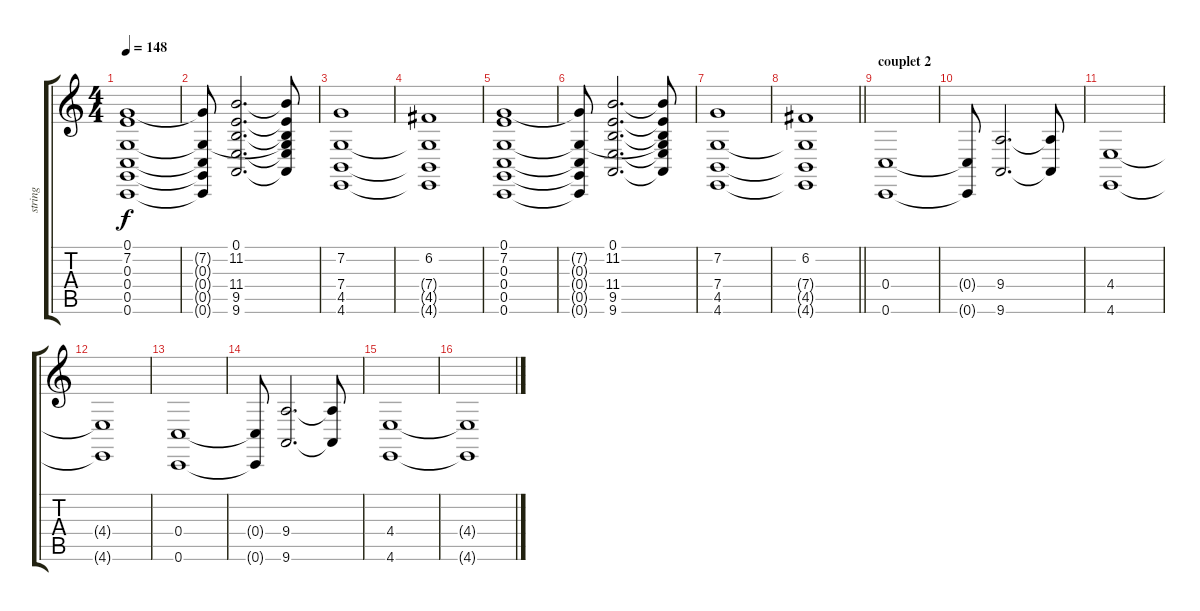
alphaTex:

\track ("string" "string") {instrument stringensemble1}
\staff {score tabs}
\tuning (E4 C4 G3 C3 G2 C2) {hide}
\ts (4 4)
\tempo 148
\clef g2
\ks c
(0.1 7.2 0.3 0.4 0.5 0.6).1{dy f} |
(7.2{t} 0.3{t} 0.4{t} 0.5{t} 0.6{t}).8 (0.1 11.2 11.4 9.5 9.6).2{d} (0.1{t} 11.2{t} 0.3{t} 11.4{t} 9.5{t} 9.6{t}).8 |
(7.2 7.4 4.5 4.6).1 |
(6.2 7.4{t} 4.5{t} 4.6{t}).1 |
(0.1 7.2 0.3 0.4 0.5 0.6).1 |
(7.2{t} 0.3{t} 0.4{t} 0.5{t} 0.6{t}).8 (0.1 11.2 11.4 9.5 9.6).2{d} (0.1{t} 11.2{t} 0.3{t} 11.4{t} 9.5{t} 9.6{t}).8 |
(7.2 7.4 4.5 4.6).1 |
\barLineRight lightlight
(6.2 7.4{t} 4.5{t} 4.6{t}).1 |
\section ("" "couplet 2")
(0.4 0.6).1 |
(0.4{t} 0.6{t}).8 (9.4 9.6).2{d} (9.4{t} 9.6{t}).8 |
(4.4 4.6).1 |
(4.4{t} 4.6{t}).1 |
(0.4 0.6).1 |
(0.4{t} 0.6{t}).8 (9.4 9.6).2{d} (9.4{t} 9.6{t}).8 |
(4.4 4.6).1 |
(4.4{t} 4.6{t}).1
